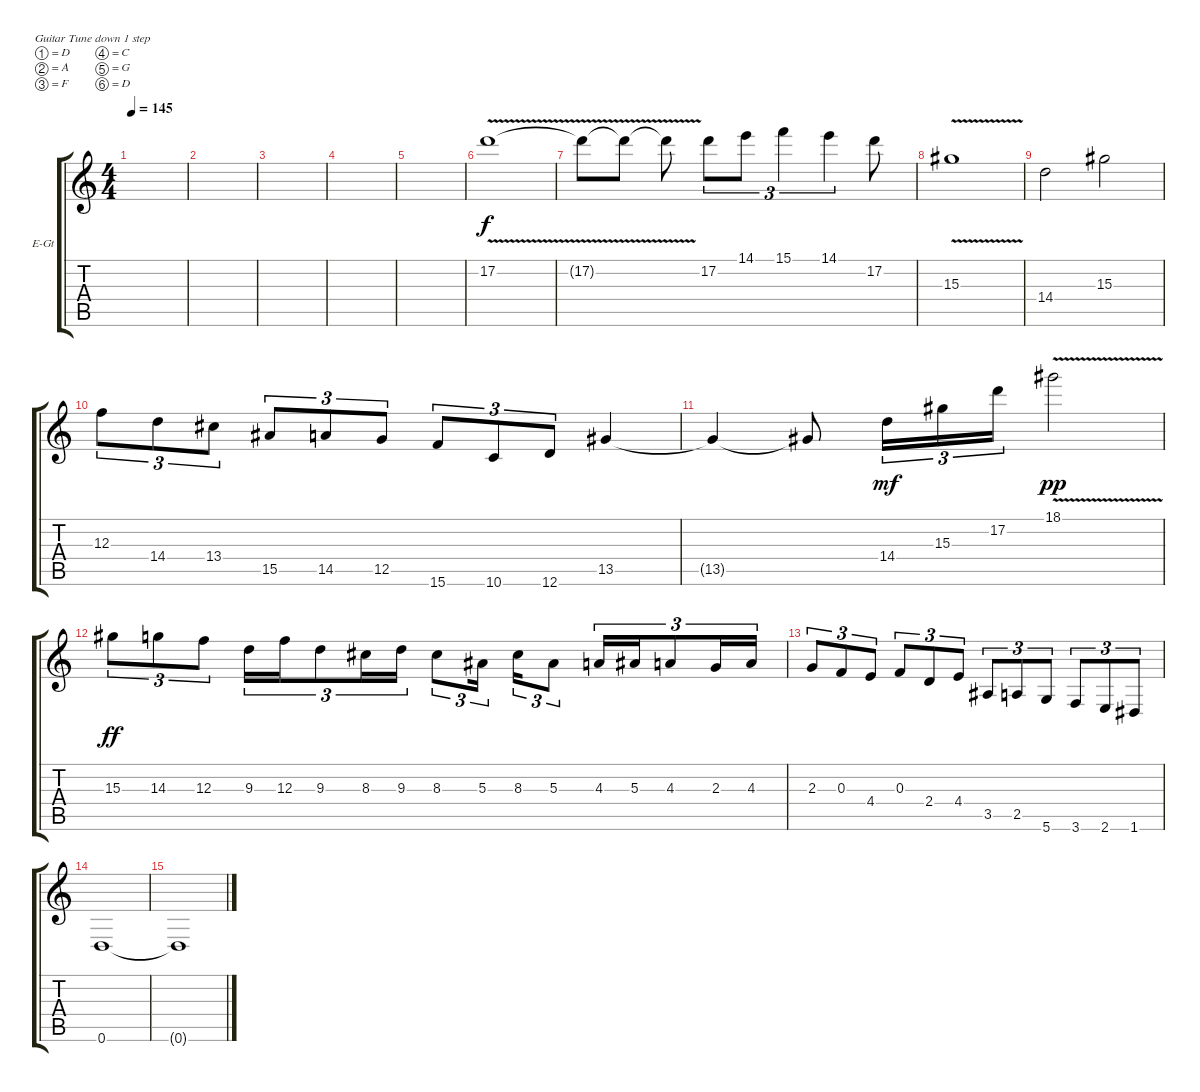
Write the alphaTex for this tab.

\bracketExtendMode groupsimilarinstruments
\firstSystemTrackNameOrientation horizontal
\otherSystemsTrackNameOrientation horizontal
\track ("Adam - Solo" "E-Gt") {instrument distortionguitar}
\staff {score tabs}
\tuning (D4 A3 F3 C3 G2 D2)
\ts (4 4)
\tempo 145
\clef g2
\scale
0.333333
\ks c
|
\scale
0.333333 |
\scale
0.333333 |
\scale
0.333333 |
\scale
0.333333 |
\scale
0.333333 17.2{v}.1 |
\scale
0.333333 17.2{v t}.8 17.2{v t}.8 17.2{v t}.8 17.2.8{tu (3 2)} 14.1.8{tu (3 2)} 15.1.4{tu (3 2)} 14.1.4{tu (3 2)} 17.2.8 |
\scale
0.333333 15.3{v}.1 |
\scale
0.333333 14.4.2 15.3.2 |
\scale
0.333333 12.3.8{tu (3 2)} 14.4.8{tu (3 2)} 13.4.8{tu (3 2)} 15.5.8{tu (3 2)} 14.5.8{tu (3 2)} 12.5.8{tu (3 2)} 15.6.8{tu (3 2)} 10.6.8{tu (3 2)} 12.6.8{tu (3 2)} 13.5.4 |
\scale
0.333333 13.5{t}.4 13.5{t}.8 14.4.16{tu (3 2) dy mf} 15.3.16{tu (3 2)} 17.2.16{tu (3 2)} 18.1{v}.2{dy pp} |
\scale
0.333333 15.3.8{tu (3 2) dy ff} 14.3.8{tu (3 2)} 12.3.8{tu (3 2)} 9.3.16{tu (3 2)} 12.3.16{tu (3 2)} 9.3.8{tu (3 2)} 8.3.16{tu (3 2)} 9.3.16{tu (3 2)} 8.3.8{tu (3 2)} 5.3.16{tu (3 2)} 8.3.16{tu (3 2)} 5.3.8{tu (3 2)} 4.3.16{tu (3 2)} 5.3.16{tu (3 2)} 4.3.8{tu (3 2)} 2.3.16{tu (3 2)} 4.3.16{tu (3 2)} |
\scale
0.333333 2.3.8{tu (3 2)} 0.3.8{tu (3 2)} 4.4.8{tu (3 2)} 0.3.8{tu (3 2)} 2.4.8{tu (3 2)} 4.4.8{tu (3 2)} 3.5.8{tu (3 2)} 2.5.8{tu (3 2)} 5.6.8{tu (3 2)} 3.6.8{tu (3 2)} 2.6.8{tu (3 2)} 1.6.8{tu (3 2)} |
0.6.1 |
0.6{t}.1
